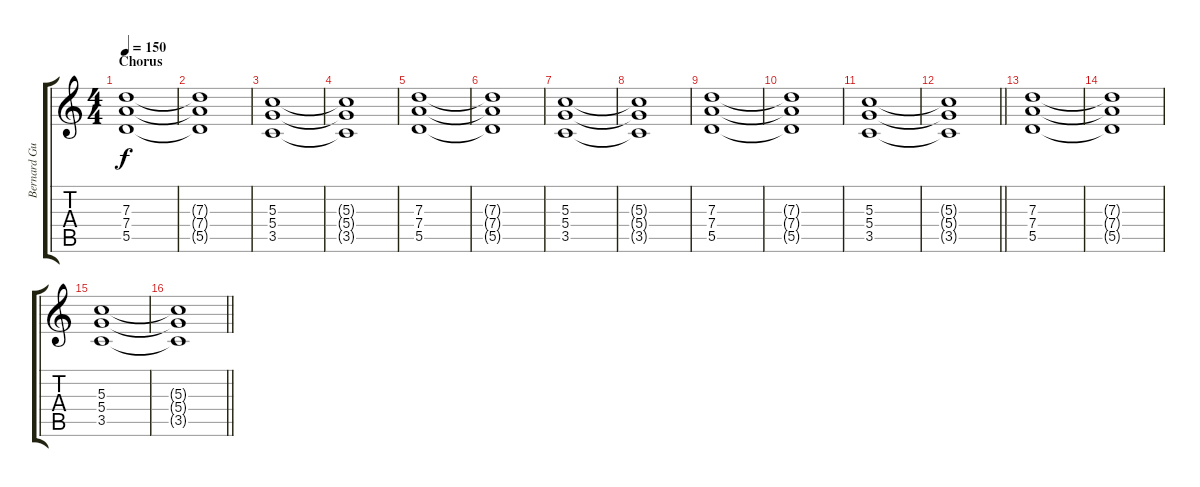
\track ("Bernard Guitar 1" "Bernard Gu") {instrument overdrivenguitar}
\staff {score tabs}
\tuning (E4 B3 G3 D3 A2 E2) {hide}
\ts (4 4)
\section ("" "Chorus")
\tempo 150
\clef g2
\ks c
(7.3 7.4 5.5).1{dy f} |
(7.3{t} 7.4{t} 5.5{t}).1 |
(5.3 5.4 3.5).1 |
(5.3{t} 5.4{t} 3.5{t}).1 |
(7.3 7.4 5.5).1 |
(7.3{t} 7.4{t} 5.5{t}).1 |
(5.3 5.4 3.5).1 |
(5.3{t} 5.4{t} 3.5{t}).1 |
(7.3 7.4 5.5).1 |
(7.3{t} 7.4{t} 5.5{t}).1 |
(5.3 5.4 3.5).1 |
\barLineRight lightlight
(5.3{t} 5.4{t} 3.5{t}).1 |
(7.3 7.4 5.5).1 |
(7.3{t} 7.4{t} 5.5{t}).1 |
(5.3 5.4 3.5).1 |
\barLineRight lightlight
(5.3{t} 5.4{t} 3.5{t}).1
